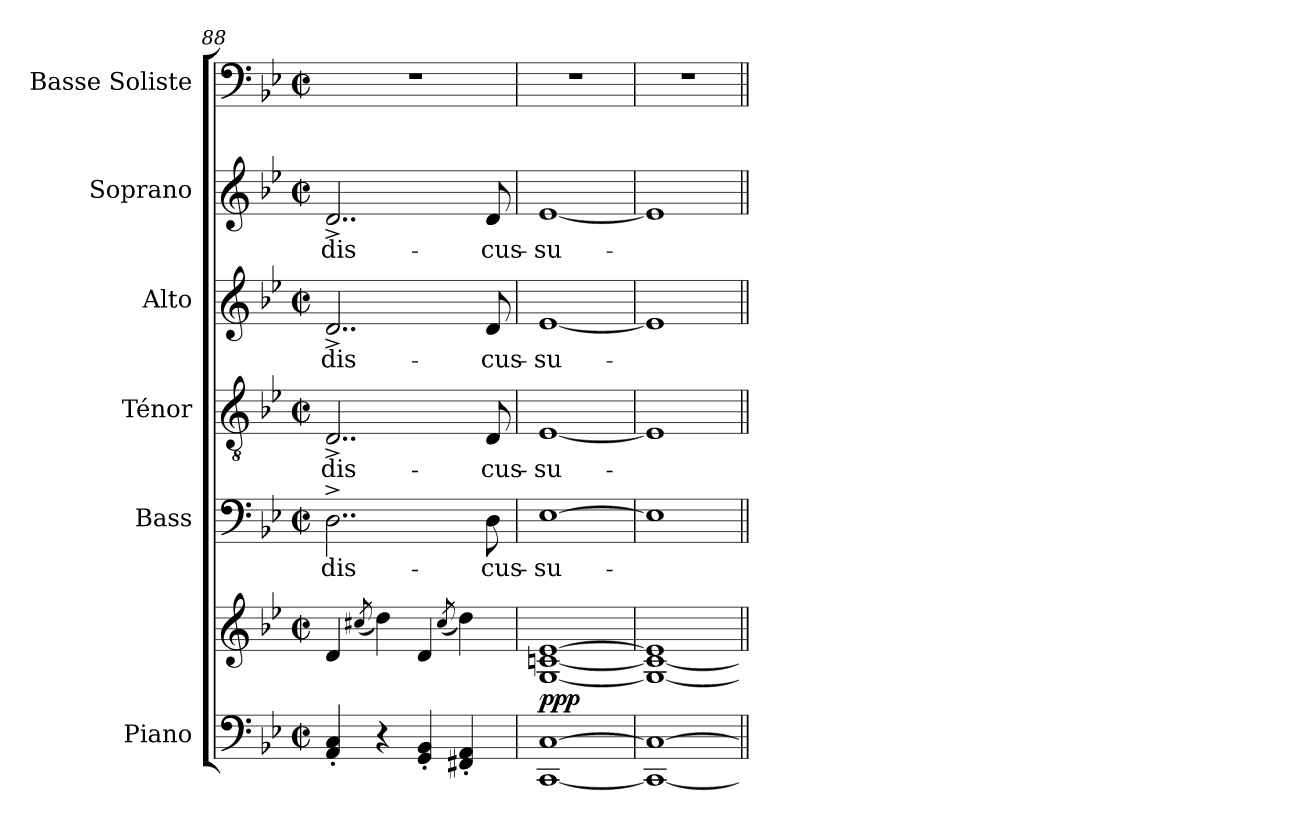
**kern	**kern	**dynam	**kern	**text	**kern	**text	**kern	**text	**kern	**text	**kern
*part6	*part6	*part6	*part5	*part5	*part4	*part4	*part3	*part3	*part2	*part2	*part1
*staff7	*staff6	*staff6/7	*staff5	*staff5	*staff4	*staff4	*staff3	*staff3	*staff2	*staff2	*staff1
*I"Piano	*	*	*I"Bass	*	*I"Ténor	*	*I"Alto	*	*I"Soprano	*	*I"Basse Soliste
*I'Pia.	*	*	*I'B.	*	*I'T.	*	*I'A.	*	*I'S.	*	*I'Basse Soliste
*clefF4	*clefG2	*	*clefF4	*	*clefGv2	*	*clefG2	*	*clefG2	*	*clefF4
*k[b-e-]	*k[b-e-]	*	*k[b-e-]	*	*k[b-e-]	*	*k[b-e-]	*	*k[b-e-]	*	*k[b-e-]
*M2/2	*M2/2	*	*M2/2	*	*M2/2	*	*M2/2	*	*M2/2	*	*M2/2
*met(c|)	*met(c|)	*	*met(c|)	*	*met(c|)	*	*met(c|)	*	*met(c|)	*	*met(c|)
=88	=88	=88	=88	=88	=88	=88	=88	=88	=88	=88	=88
4AA/' 4C/'	4d/	.	2..D^\	dis-	2..D^/	dis-	2..d^/	dis-	2..d^/	dis-	1r
.	(8qcc#X/	.	.	.	.	.	.	.	.	.	.
4r	4dd\)	.	.	.	.	.	.	.	.	.	.
4GG/' 4BB-/'	4d/	.	.	.	.	.	.	.	.	.	.
.	(8qcc#/	.	.	.	.	.	.	.	.	.	.
4FF#X/' 4AA/'	4dd\)	.	.	.	.	.	.	.	.	.	.
.	.	.	8D\	-cus-	8D/	-cus-	8d/	-cus-	8d/	-cus-	.
=89	=89	=89	=89	=89	=89	=89	=89	=89	=89	=89	=89
!	!	!LO:DY:a=2	!	!	!	!	!	!	!	!	!
[1CC [1C	[1G [1cn [1e-	ppp	[1E-	-su-	[1E-	-su-	[1e-	-su-	[1e-	-su-	1r
=90	=90	=90	=90	=90	=90	=90	=90	=90	=90	=90	=90
1CC_ 1C_	1G_ 1c_ 1e-]	.	1E-]	.	1E-]	.	1e-]	.	1e-]	.	1r
=||	=||	=||	=||	=||	=||	=||	=||	=||	=||	=||	=||
*-	*-	*-	*-	*-	*-	*-	*-	*-	*-	*-	*-
